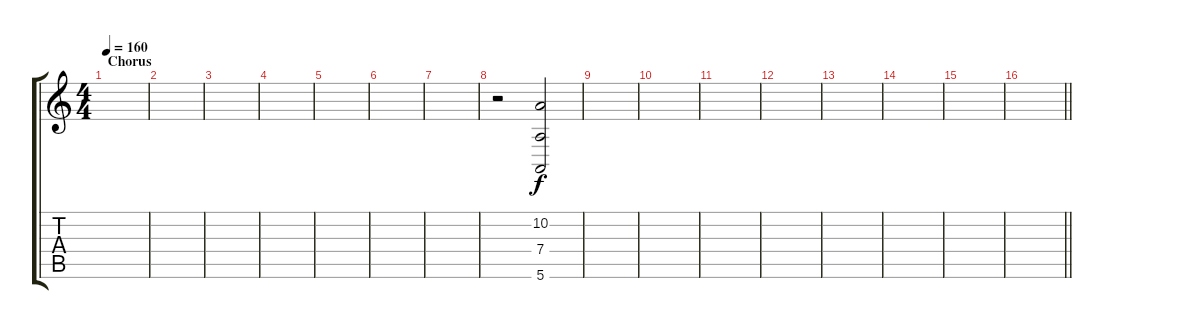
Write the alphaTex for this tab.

\track "" {instrument reversecymbal}
\staff {score tabs}
\tuning (E4 B3 G3 D3 A2 E2) {hide}
\ts (4 4)
\section ("" "Chorus")
\tempo 160
\clef g2
\ks c
|
|
|
|
|
|
|
r.2 (10.2 7.4 5.6).2 |
|
|
|
|
|
|
|
\barLineRight lightlight
